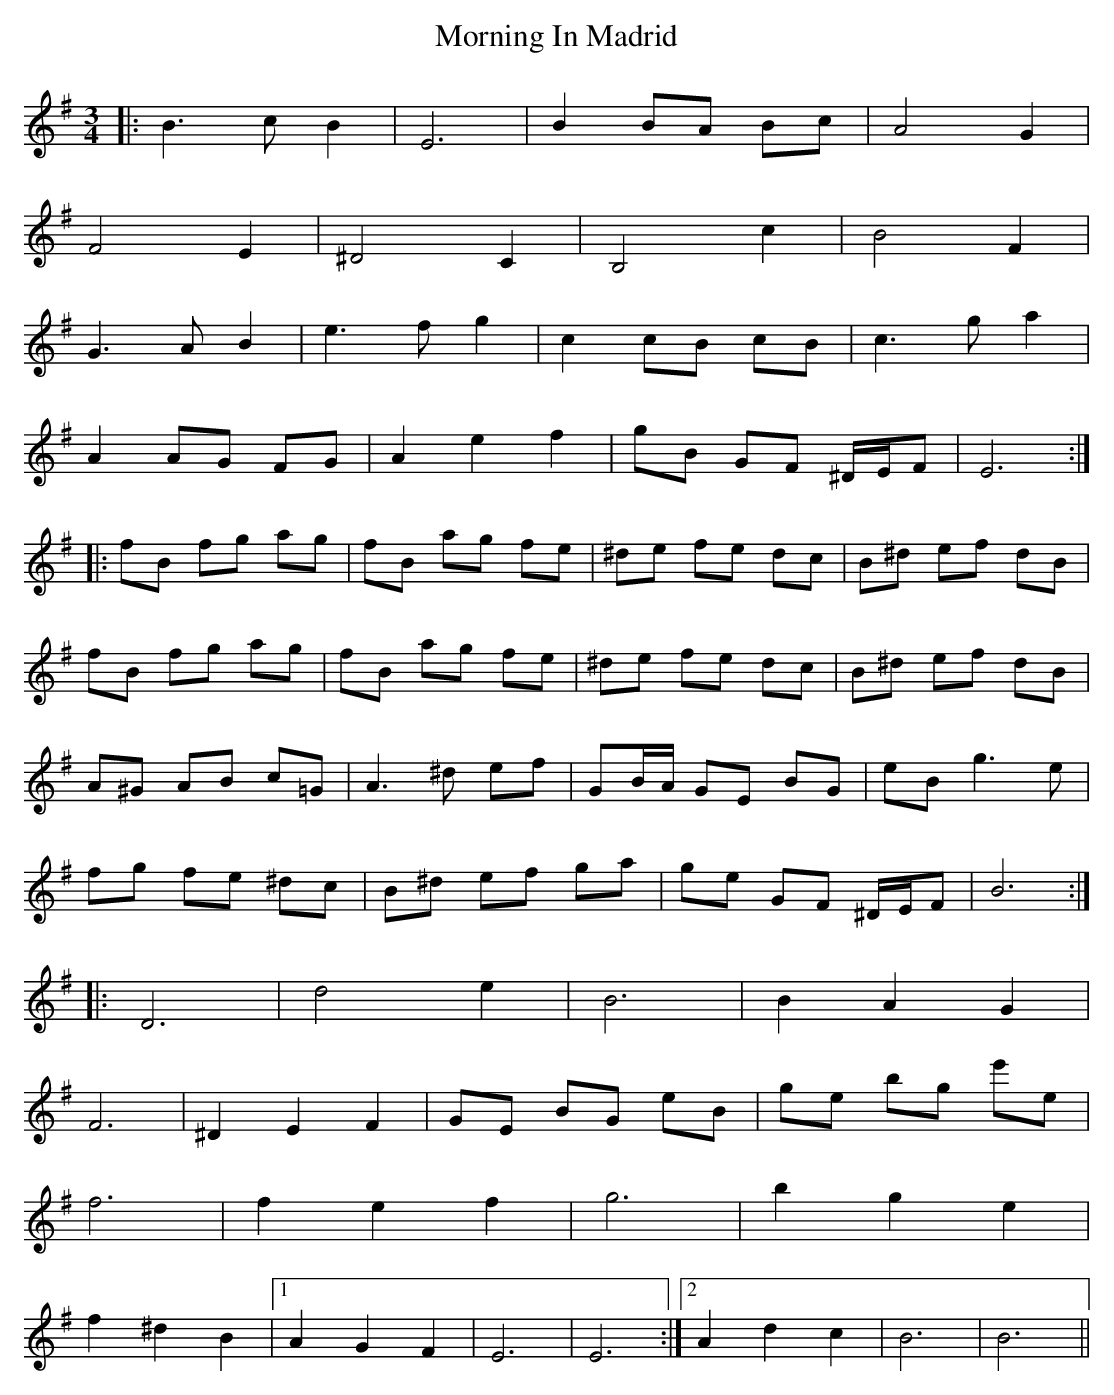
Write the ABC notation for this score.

X:1
T: Morning In Madrid
M: 3/4
L: 1/8
K: Emin
|:B3 c B2 | E6 | B2 BA Bc | A4 G2 |
F4 E2 | ^D4 C2 | B,4 c2 | B4 F2 |
G3 A B2 | e3 f g2 | c2 cB cB | c3 g a2 |
A2 AG FG | A2 e2 f2 | gB GF ^D/E/F | E6 :|
|:fB fg ag | fB ag fe | ^de fe dc | B^d ef dB |
fB fg ag | fB ag fe | ^de fe dc | B^d ef dB |
A^G AB c=G | A3 ^d ef | GB/A/ GE BG | eB g3 e |
fg fe ^dc | B^d ef ga | ge GF ^D/E/F | B6 :|
|:D6 | d4 e2 | B6 | B2 A2 G2 |
F6 | ^D2 E2 F2 | GE BG eB | ge bg e'e |
f6 | f2 e2 f2 | g6 | b2 g2 e2 |
f2 ^d2 B2 |1 A2 G2 F2 | E6 | E6 :|2 A2 d2 c2 | B6 | B6 ||
